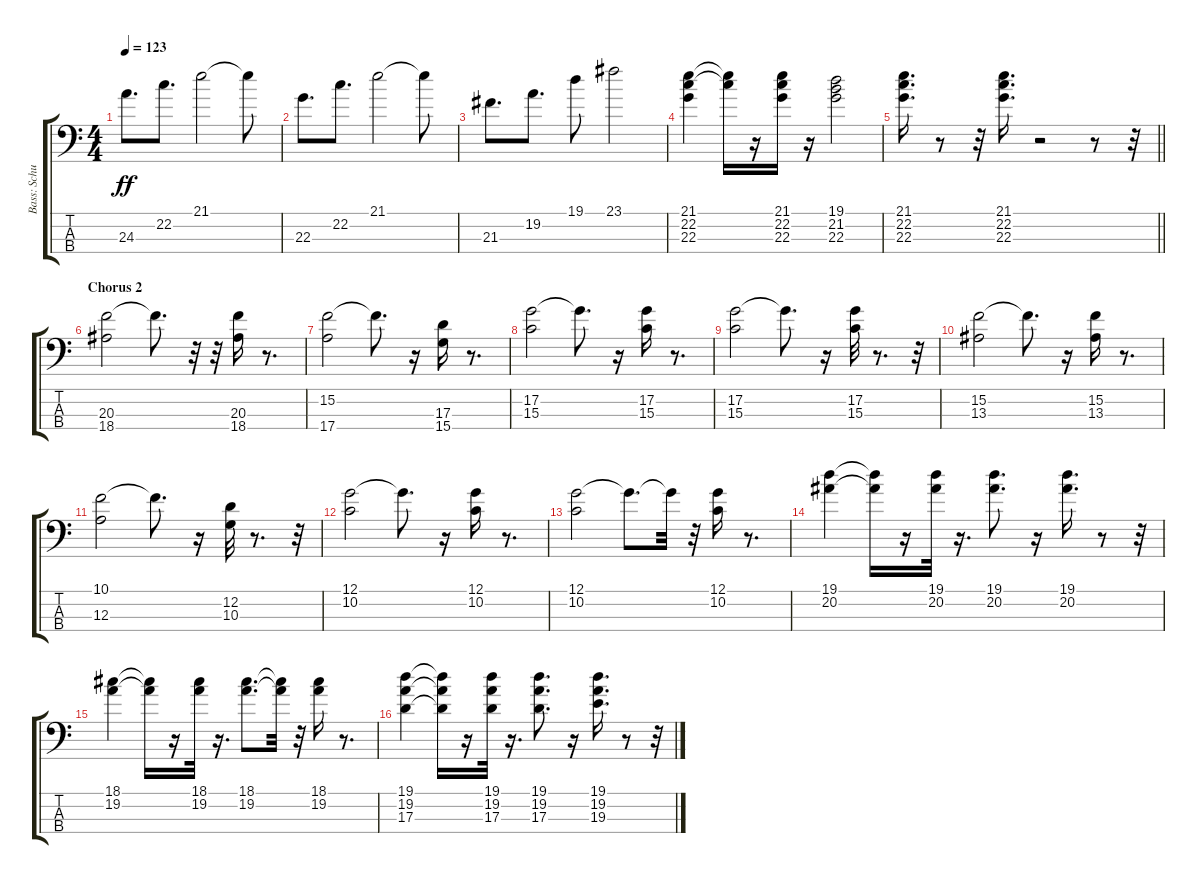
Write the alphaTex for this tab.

\track ("Bass: Schuyler Deale" "Bass: Schu") {instrument electricbasspick}
\staff {score tabs}
\tuning (G2 D2 A1 E1) {hide}
\ts (4 4)
\tempo 123
\clef f4
\ks c
24.3.8{d dy ff} 22.2.8{d} 21.1.2 21.1{t}.8 |
22.3.8{d} 22.2.8{d} 21.1.2 21.1{t}.8 |
21.3.8{d} 19.2.8{d} 19.1.8 23.1.2 |
(21.1 22.2 22.3).4 (21.1{t} 22.2{t}).16 r.16 (21.1 22.2 22.3).16 r.16 (19.1 21.2 22.3).2 |
\barLineRight lightlight
(21.1 22.2 22.3).16{d} r.8 r.32 (21.1 22.2 22.3).16{d} r.2 r.8 r.32 |
\section ("" "Chorus 2")
(20.3 18.4).2 20.3{t}.8{d} r.32 r.32 (20.3 18.4).16 r.8{d} |
(15.2 17.4).2 15.2{t}.8{d} r.16 (17.3 15.4).16 r.8{d} |
(17.2 15.3).2 17.2{t}.8{d} r.16 (17.2 15.3).16 r.8{d} |
(17.2 15.3).2 17.2{t}.8{d} r.16 (17.2 15.3).32 r.8{d} r.32 |
(15.2 13.3).2 15.2{t}.8{d} r.16 (15.2 13.3).16 r.8{d} |
(10.1 12.3).2 10.1{t}.8{d} r.16 (12.2 10.3).32 r.8{d} r.32 |
(12.1 10.2).2 12.1{t}.8{d} r.16 (12.1 10.2).16 r.8{d} |
(12.1 10.2).2 12.1{t}.8{d} 12.1{t}.32 r.32 (12.1 10.2).16 r.8{d} |
(19.1 20.2).4 (19.1{t} 20.2{t}).16 r.16 (19.1 20.2).32 r.16{d} (19.1 20.2).8{d} r.16 (19.1 20.2).16{d} r.8 r.32 |
(18.1 19.2).4 (18.1{t} 19.2{t}).16 r.16 (18.1 19.2).32 r.16{d} (18.1 19.2).8{d} (18.1{t} 19.2{t}).32 r.32 (18.1 19.2).16 r.8{d} |
(19.1 19.2 17.3).4 (19.1{t} 19.2{t} 17.3{t}).16 r.16 (19.1 19.2 17.3).32 r.16{d} (19.1 19.2 17.3).8{d} r.16 (19.1 19.2 19.3).16{d} r.8 r.32
